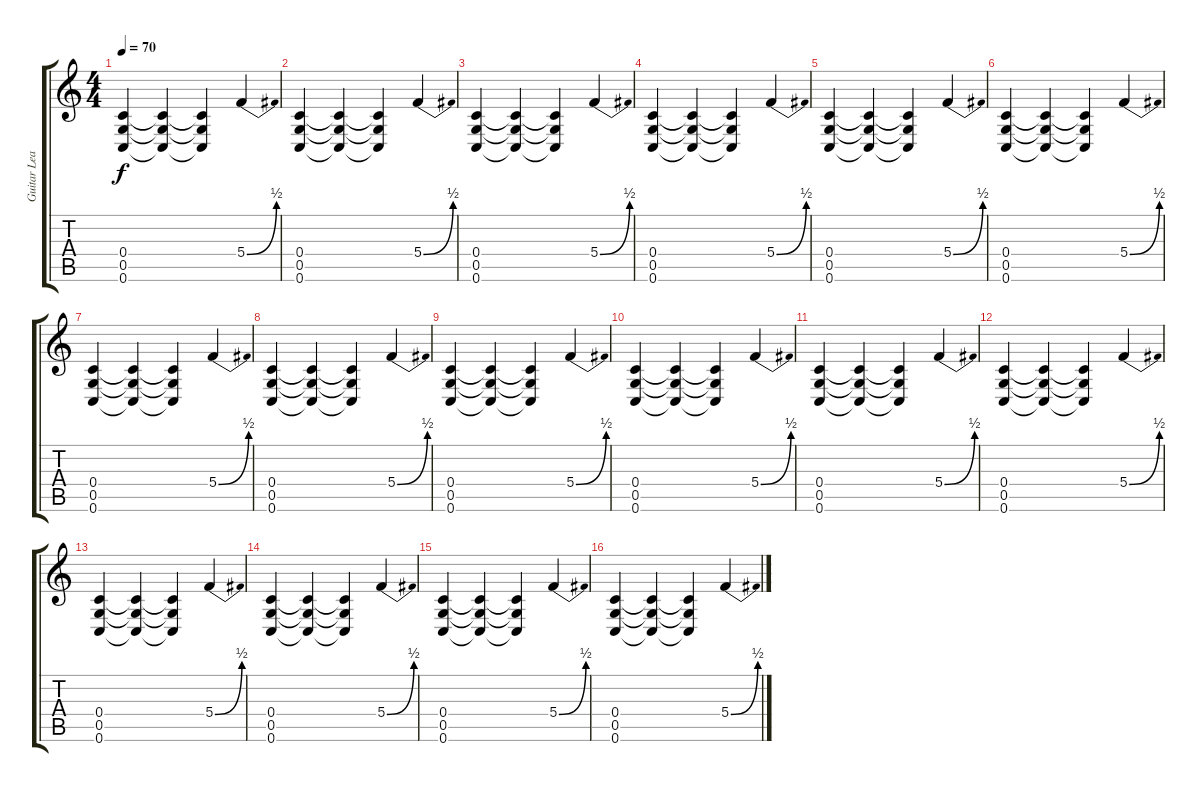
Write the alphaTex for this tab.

\track ("Guitar Lead" "Guitar Lea") {instrument distortionguitar}
\staff {score tabs}
\tuning (D4 A3 F3 C3 G2 C2) {hide}
\ts (4 4)
\tempo 70
\clef g2
\ks c
(0.4 0.5 0.6).4{dy f} (0.4{t} 0.5{t} 0.6{t}).4 (0.4{t} 0.5{t} 0.6{t}).4 5.4{be (bend 0 0 60 2)}.4 |
(0.4 0.5 0.6).4 (0.4{t} 0.5{t} 0.6{t}).4 (0.4{t} 0.5{t} 0.6{t}).4 5.4{be (bend 0 0 60 2)}.4 |
(0.4 0.5 0.6).4 (0.4{t} 0.5{t} 0.6{t}).4 (0.4{t} 0.5{t} 0.6{t}).4 5.4{be (bend 0 0 60 2)}.4 |
(0.4 0.5 0.6).4 (0.4{t} 0.5{t} 0.6{t}).4 (0.4{t} 0.5{t} 0.6{t}).4 5.4{be (bend 0 0 60 2)}.4 |
(0.4 0.5 0.6).4 (0.4{t} 0.5{t} 0.6{t}).4 (0.4{t} 0.5{t} 0.6{t}).4 5.4{be (bend 0 0 60 2)}.4 |
(0.4 0.5 0.6).4 (0.4{t} 0.5{t} 0.6{t}).4 (0.4{t} 0.5{t} 0.6{t}).4 5.4{be (bend 0 0 60 2)}.4 |
(0.4 0.5 0.6).4 (0.4{t} 0.5{t} 0.6{t}).4 (0.4{t} 0.5{t} 0.6{t}).4 5.4{be (bend 0 0 60 2)}.4 |
(0.4 0.5 0.6).4 (0.4{t} 0.5{t} 0.6{t}).4 (0.4{t} 0.5{t} 0.6{t}).4 5.4{be (bend 0 0 60 2)}.4 |
(0.4 0.5 0.6).4 (0.4{t} 0.5{t} 0.6{t}).4 (0.4{t} 0.5{t} 0.6{t}).4 5.4{be (bend 0 0 60 2)}.4 |
(0.4 0.5 0.6).4 (0.4{t} 0.5{t} 0.6{t}).4 (0.4{t} 0.5{t} 0.6{t}).4 5.4{be (bend 0 0 60 2)}.4 |
(0.4 0.5 0.6).4 (0.4{t} 0.5{t} 0.6{t}).4 (0.4{t} 0.5{t} 0.6{t}).4 5.4{be (bend 0 0 60 2)}.4 |
(0.4 0.5 0.6).4 (0.4{t} 0.5{t} 0.6{t}).4 (0.4{t} 0.5{t} 0.6{t}).4 5.4{be (bend 0 0 60 2)}.4 |
(0.4 0.5 0.6).4 (0.4{t} 0.5{t} 0.6{t}).4 (0.4{t} 0.5{t} 0.6{t}).4 5.4{be (bend 0 0 60 2)}.4 |
(0.4 0.5 0.6).4 (0.4{t} 0.5{t} 0.6{t}).4 (0.4{t} 0.5{t} 0.6{t}).4 5.4{be (bend 0 0 60 2)}.4 |
(0.4 0.5 0.6).4 (0.4{t} 0.5{t} 0.6{t}).4 (0.4{t} 0.5{t} 0.6{t}).4 5.4{be (bend 0 0 60 2)}.4 |
(0.4 0.5 0.6).4 (0.4{t} 0.5{t} 0.6{t}).4 (0.4{t} 0.5{t} 0.6{t}).4 5.4{be (bend 0 0 60 2)}.4
